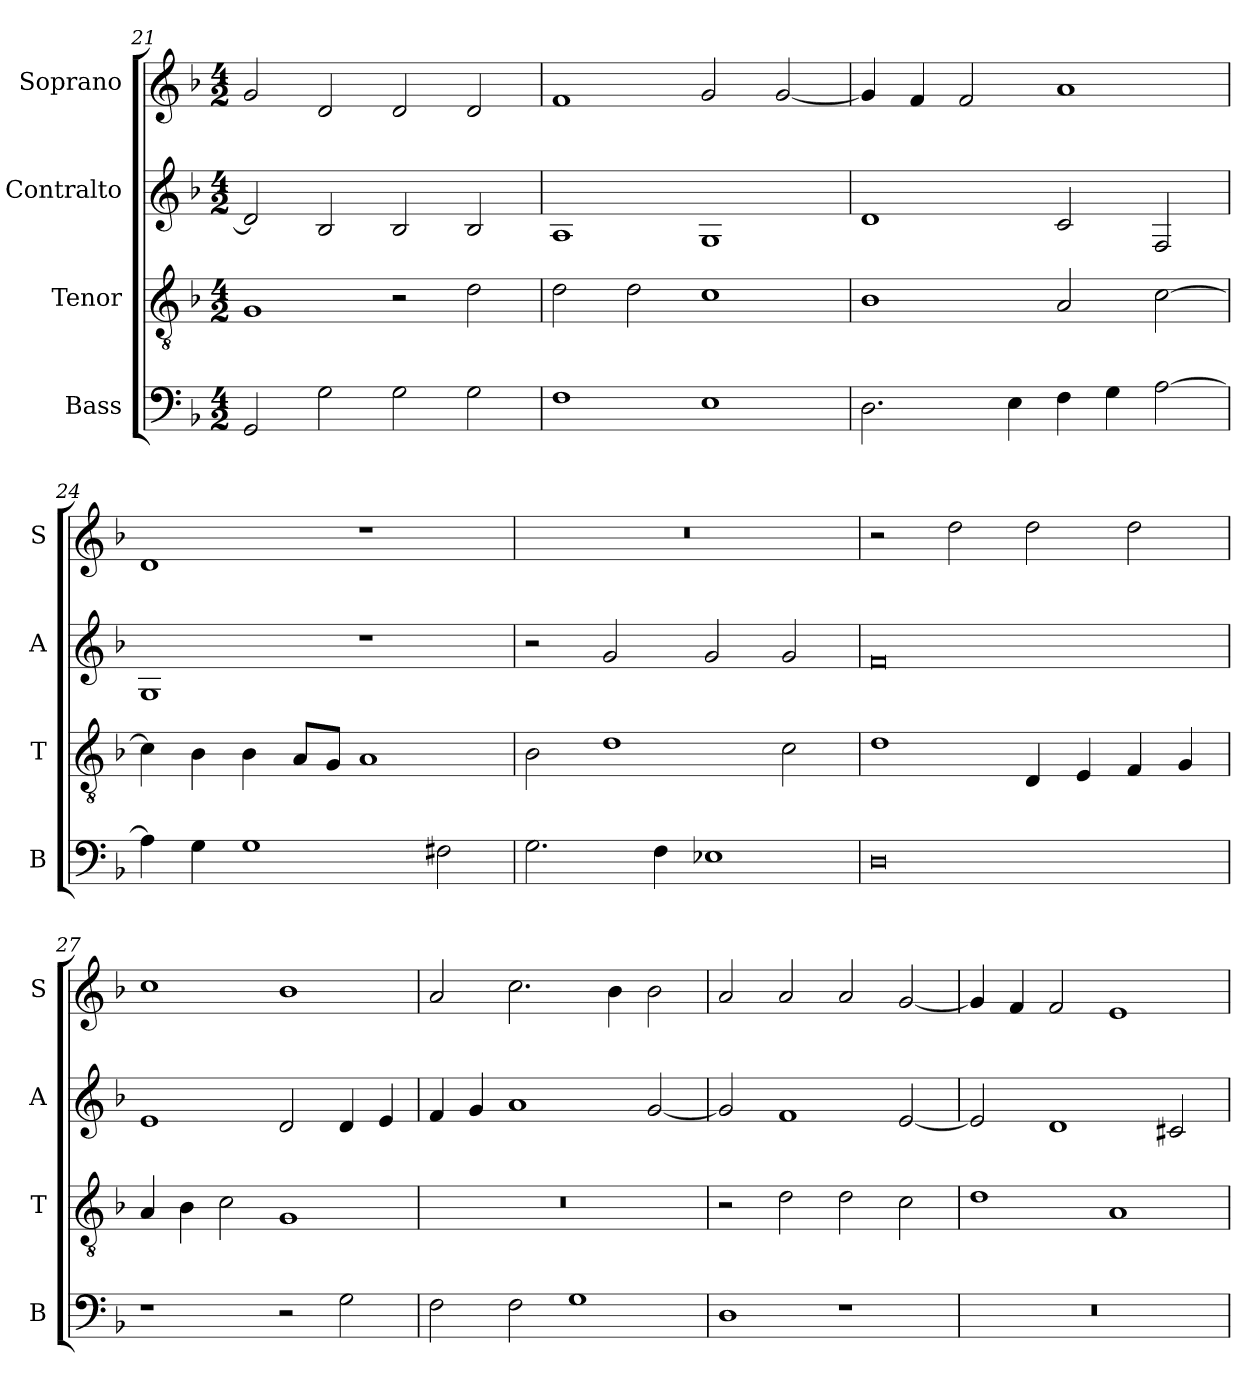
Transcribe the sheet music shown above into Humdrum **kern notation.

**kern	**kern	**kern	**kern
*part4	*part3	*part2	*part1
*staff4	*staff3	*staff2	*staff1
*I"Bass	*I"Tenor	*I"Contralto	*I"Soprano
*I'B	*I'T	*I'A	*I'S
*clefF4	*clefGv2	*clefG2	*clefG2
*k[b-]	*k[b-]	*k[b-]	*k[b-]
*G:dor	*G:dor	*G:dor	*G:dor
*M4/2	*M4/2	*M4/2	*M4/2
=21	=21	=21	=21
2GG	1G	2d]	2g
2G	.	2B-	2d
2G	2r	2B-	2d
2G	2d	2B-	2d
=22	=22	=22	=22
1F	2d	1A	1f
.	2d	.	.
1E	1c	1G	2g
.	.	.	[2g
=23	=23	=23	=23
2.D	1B-	1d	4g]
.	.	.	4f
.	.	.	2f
4E	.	.	.
4F	2A	2c	1a
4G	.	.	.
[2A	[2c	2F	.
=24	=24	=24	=24
4A]	4c]	1G	1d
4G	4B-	.	.
1G	4B-	.	.
.	8A/L	.	.
.	8G/J	.	.
.	1A	1r	1r
2F#X	.	.	.
=25	=25	=25	=25
2.G	2B-	2r	0r
.	1d	2g	.
4F	.	.	.
1E-X	.	2g	.
.	2c	2g	.
=26	=26	=26	=26
0D	1d	0f	2r
.	.	.	2dd
.	4D	.	2dd
.	4E	.	.
.	4F	.	2dd
.	4G	.	.
=27	=27	=27	=27
1r	4A	1e	1cc
.	4B-	.	.
.	2c	.	.
2r	1G	2d	1b-
2G	.	4d	.
.	.	4e	.
=28	=28	=28	=28
2F	0r	4f	2a
.	.	4g	.
2F	.	1a	2.cc
1G	.	.	.
.	.	.	4b-
.	.	[2g	2b-
=29	=29	=29	=29
1D	2r	2g]	2a
.	2d	1f	2a
1r	2d	.	2a
.	2c	[2e	[2g
=30	=30	=30	=30
0r	1d	2e]	4g]
.	.	.	4f
.	.	1d	2f
.	1A	.	1e
.	.	2c#X	.
=	=	=	=
*-	*-	*-	*-
